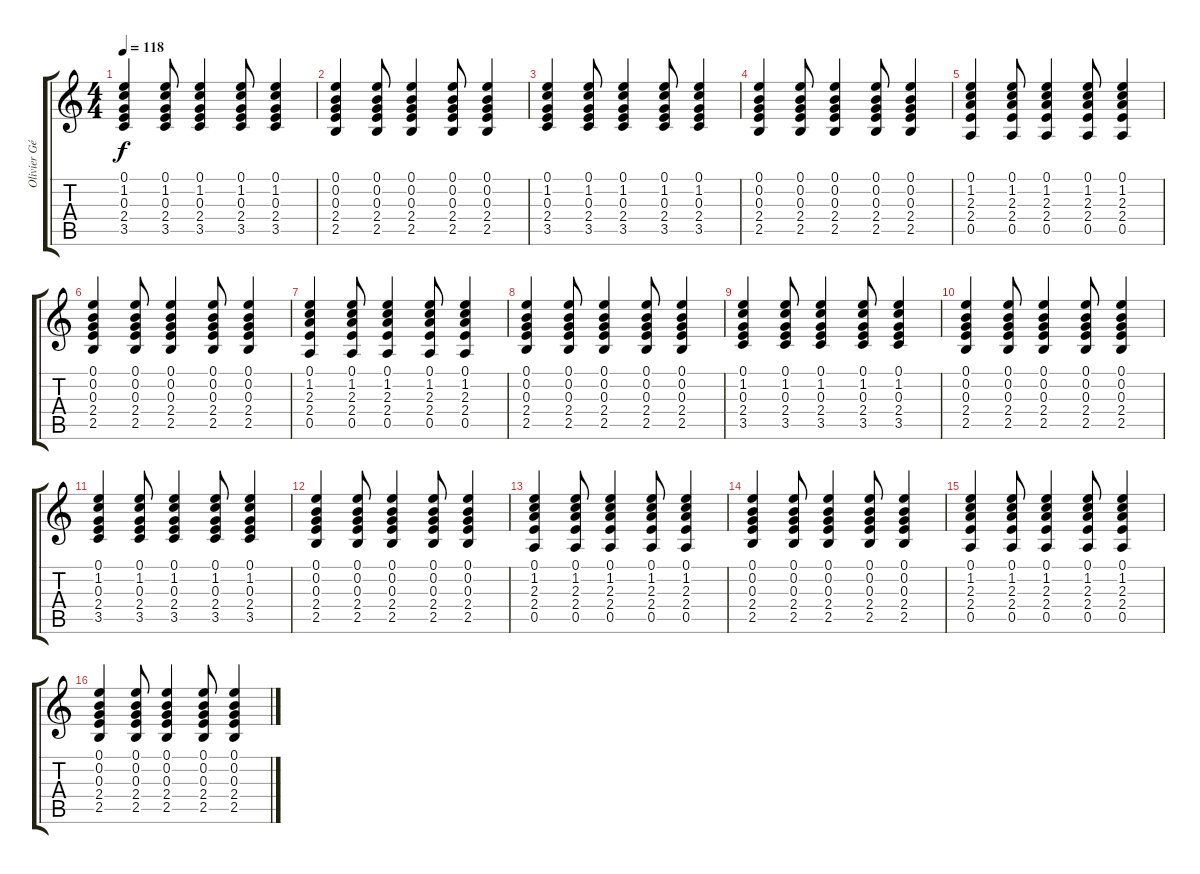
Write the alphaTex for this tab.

\track ("Olivier Gérard" "Olivier Gé") {instrument acousticguitarsteel}
\staff {score tabs}
\tuning (E4 B3 G3 D3 A2 E2) {hide}
\ts (4 4)
\tempo 118
\clef g2
\ks c
(0.1 1.2 0.3 2.4 3.5).4{dy f} (0.1 1.2 0.3 2.4 3.5).8 (0.1 1.2 0.3 2.4 3.5).4 (0.1 1.2 0.3 2.4 3.5).8 (0.1 1.2 0.3 2.4 3.5).4 |
(0.1 0.2 0.3 2.4 2.5).4 (0.1 0.2 0.3 2.4 2.5).8 (0.1 0.2 0.3 2.4 2.5).4 (0.1 0.2 0.3 2.4 2.5).8 (0.1 0.2 0.3 2.4 2.5).4 |
(0.1 1.2 0.3 2.4 3.5).4 (0.1 1.2 0.3 2.4 3.5).8 (0.1 1.2 0.3 2.4 3.5).4 (0.1 1.2 0.3 2.4 3.5).8 (0.1 1.2 0.3 2.4 3.5).4 |
(0.1 0.2 0.3 2.4 2.5).4 (0.1 0.2 0.3 2.4 2.5).8 (0.1 0.2 0.3 2.4 2.5).4 (0.1 0.2 0.3 2.4 2.5).8 (0.1 0.2 0.3 2.4 2.5).4 |
(0.1 1.2 2.3 2.4 0.5).4 (0.1 1.2 2.3 2.4 0.5).8 (0.1 1.2 2.3 2.4 0.5).4 (0.1 1.2 2.3 2.4 0.5).8 (0.1 1.2 2.3 2.4 0.5).4 |
(0.1 0.2 0.3 2.4 2.5).4 (0.1 0.2 0.3 2.4 2.5).8 (0.1 0.2 0.3 2.4 2.5).4 (0.1 0.2 0.3 2.4 2.5).8 (0.1 0.2 0.3 2.4 2.5).4 |
(0.1 1.2 2.3 2.4 0.5).4 (0.1 1.2 2.3 2.4 0.5).8 (0.1 1.2 2.3 2.4 0.5).4 (0.1 1.2 2.3 2.4 0.5).8 (0.1 1.2 2.3 2.4 0.5).4 |
(0.1 0.2 0.3 2.4 2.5).4 (0.1 0.2 0.3 2.4 2.5).8 (0.1 0.2 0.3 2.4 2.5).4 (0.1 0.2 0.3 2.4 2.5).8 (0.1 0.2 0.3 2.4 2.5).4 |
(0.1 1.2 0.3 2.4 3.5).4 (0.1 1.2 0.3 2.4 3.5).8 (0.1 1.2 0.3 2.4 3.5).4 (0.1 1.2 0.3 2.4 3.5).8 (0.1 1.2 0.3 2.4 3.5).4 |
(0.1 0.2 0.3 2.4 2.5).4 (0.1 0.2 0.3 2.4 2.5).8 (0.1 0.2 0.3 2.4 2.5).4 (0.1 0.2 0.3 2.4 2.5).8 (0.1 0.2 0.3 2.4 2.5).4 |
(0.1 1.2 0.3 2.4 3.5).4 (0.1 1.2 0.3 2.4 3.5).8 (0.1 1.2 0.3 2.4 3.5).4 (0.1 1.2 0.3 2.4 3.5).8 (0.1 1.2 0.3 2.4 3.5).4 |
(0.1 0.2 0.3 2.4 2.5).4 (0.1 0.2 0.3 2.4 2.5).8 (0.1 0.2 0.3 2.4 2.5).4 (0.1 0.2 0.3 2.4 2.5).8 (0.1 0.2 0.3 2.4 2.5).4 |
(0.1 1.2 2.3 2.4 0.5).4 (0.1 1.2 2.3 2.4 0.5).8 (0.1 1.2 2.3 2.4 0.5).4 (0.1 1.2 2.3 2.4 0.5).8 (0.1 1.2 2.3 2.4 0.5).4 |
(0.1 0.2 0.3 2.4 2.5).4 (0.1 0.2 0.3 2.4 2.5).8 (0.1 0.2 0.3 2.4 2.5).4 (0.1 0.2 0.3 2.4 2.5).8 (0.1 0.2 0.3 2.4 2.5).4 |
(0.1 1.2 2.3 2.4 0.5).4 (0.1 1.2 2.3 2.4 0.5).8 (0.1 1.2 2.3 2.4 0.5).4 (0.1 1.2 2.3 2.4 0.5).8 (0.1 1.2 2.3 2.4 0.5).4 |
(0.1 0.2 0.3 2.4 2.5).4 (0.1 0.2 0.3 2.4 2.5).8 (0.1 0.2 0.3 2.4 2.5).4 (0.1 0.2 0.3 2.4 2.5).8 (0.1 0.2 0.3 2.4 2.5).4
